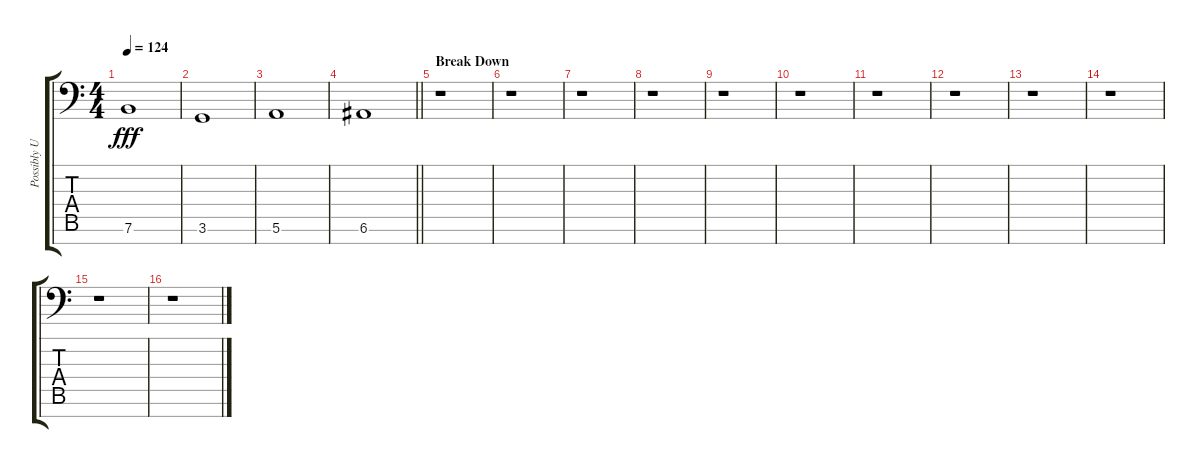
\track ("Possibly Unecessary Effects" "Possibly U") {instrument pad4choir}
\staff {score tabs}
\tuning (E4 B3 G3 D3 A2 E2 C-1) {hide}
\ts (4 4)
\tempo 124
\clef f4
\ks c
7.6.1{dy fff} |
3.6.1 |
5.6.1 |
\barLineRight lightlight
6.6.1 |
\section ("" "Break Down")
r.1 |
r.1 |
r.1 |
r.1 |
r.1 |
r.1 |
r.1 |
r.1 |
r.1 |
r.1 |
r.1 |
r.1
